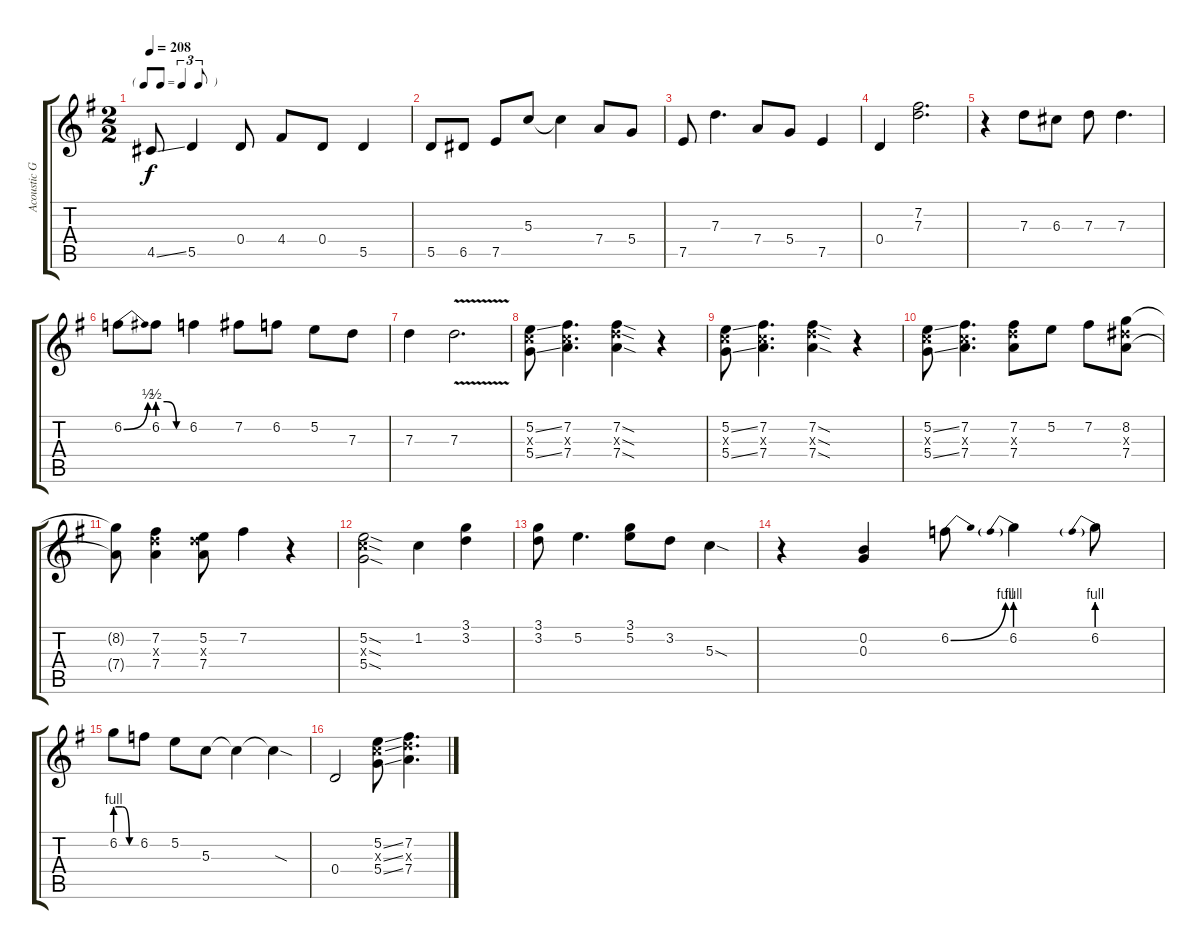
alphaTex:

\track ("Acoustic Guitar 2" "Acoustic G") {instrument acousticguitarsteel}
\staff {score tabs}
\tuning (E4 B3 G3 D3 A2 E2) {hide}
\ts (2 2)
\tf triplet8th
\tempo 208
\clef g2
\ks g
4.5{ss}.8{dy f} 5.5.4 0.4.8 4.4.8 0.4.8 5.5.4 |
5.5.8 6.5.8 7.5.8 5.3.8 5.3{t}.4 7.4.8 5.4.8 |
7.5.8 7.3.4{d} 7.4.8 5.4.8 7.5.4 |
0.4.4 (7.2 7.3).2{d} |
r.4 7.3.8 6.3.8 7.3.8 7.3.4{d} |
6.2{be (bend 0 0 60 2)}.8 6.2{be (custom 0 2 20 2 40 0 60 0)}.8 6.2.4 7.2.8 6.2.8 5.2.8 7.3.8 |
7.3.4 7.3{v}.2{d} |
(5.2{ss} 5.3{x} 5.4{ss}).8 (7.2 5.3{x} 7.4).4{d} (7.2{sod} 7.3{sod x} 7.4{sod}).4 r.4 |
(5.2{ss} 5.3{x} 5.4{ss}).8 (7.2 5.3{x} 7.4).4{d} (7.2{sod} 7.3{sod x} 7.4{sod}).4 r.4 |
(5.2{ss} 5.3{x} 5.4{ss}).8 (7.2 5.3{x} 7.4).4{d} (7.2 7.3{x} 7.4).8 5.2.8 7.2.8 (8.2 8.3{x} 7.4).8 |
(8.2{t} 7.4{t}).8 (7.2 7.3{x} 7.4).4 (5.2 7.3{x} 7.4).8 7.2.4 r.4 |
(5.2{sod} 5.3{sod x} 5.4{sod}).2 1.2.4 (3.1 3.2).4 |
(3.1 3.2).8 5.2.4{d} (3.1 5.2).8 3.2.8 5.3{sod}.4 |
r.4 (0.2 0.3).4 6.2{be (bend 0 0 60 4)}.8 6.2{be (prebend 0 4 60 4)}.4 6.2{be (prebend 0 4 60 4)}.8 |
6.2{be (custom 0 4 20 4 40 0 60 0)}.8 6.2.8 5.2.8 5.3.8 5.3{t}.4 5.3{sod t}.4 |
0.4.2 (5.2{ss} 5.3{ss x} 5.4{ss}).8 (7.2 7.3{x} 7.4).4{d}
